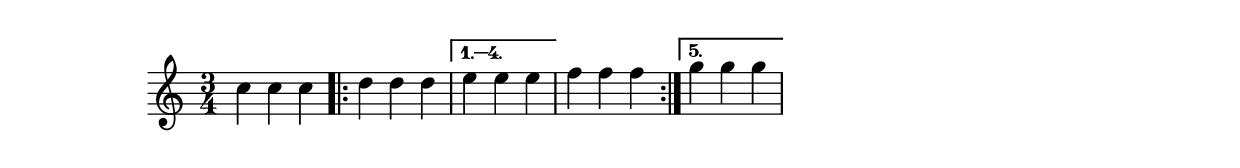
%% DO NOT EDIT this file manually; it is automatically
%% generated from LSR http://lsr.dsi.unimi.it
%% Make any changes in LSR itself, or in Documentation/snippets/new/ ,
%% and then run scripts/auxiliar/makelsr.py
%%
%% This file is in the public domain.
\version "2.14.0"

\header {
  lsrtags = "repeats"

%% Translation of GIT committish: 6977ddc9a3b63ea810eaecb864269c7d847ccf98
  texidoces = "
De forma predeterminada, los corchetes de primera y segunda vez se
trazan encima de los finales alternativos completos, pero es posible
acortartlos estableciendo un valor cierto para
@code{voltaSpannerDuration}.  En el ejemplo siguiente, el corchete
sólo dura un compás, que corresponde a una duración de 3/4.

"
  doctitlees = "Acortar los corchetes de primera y segunda vez"


%% Translation of GIT committish: 0a868be38a775ecb1ef935b079000cebbc64de40
  texidocde = "
Volta-Klammern werden normalerweise über alle Noten der Klammer gezogen, aber
es ist möglich sie zu verkürzen.  Hierzu muss
@code{voltaSpannerDuration} definiert werden, in dem Beispiel etwa als
3/4, sodass die Klammer nur einen Takt dauert.

"
  doctitlede = "Volta-Klammern verkürzen"

%% Translation of GIT committish: a5bde6d51a5c88e952d95ae36c61a5efc22ba441
  texidocfr = "
Les crochets indiquant les fins alternatives s'étalent tout au long de
celle-ci.  On peut les raccourcir en définissant la propriété
@code{voltaSpannerDuration}.  Dans l'exemple suivant, le crochet ne se
prolonge que sur une mesure à 3/4.

"
  doctitlefr = "Diminution de la taille du crochet d'alternative"


  texidoc = "
By default, the volta brackets will be drawn over all of the
alternative music, but it is possible to shorten them by setting
@code{voltaSpannerDuration}.  In the next example, the bracket only
lasts one measure, which is a duration of 3/4.

"
  doctitle = "Shortening volta brackets"
} % begin verbatim

\relative c'' {
  \time 3/4
  c4 c c
  \set Score.voltaSpannerDuration = #(ly:make-moment 3 4)
  \repeat volta 5 { d4 d d }
  \alternative {
    {
      e4 e e
      f4 f f
    }
    { g4 g g }
  }
}

